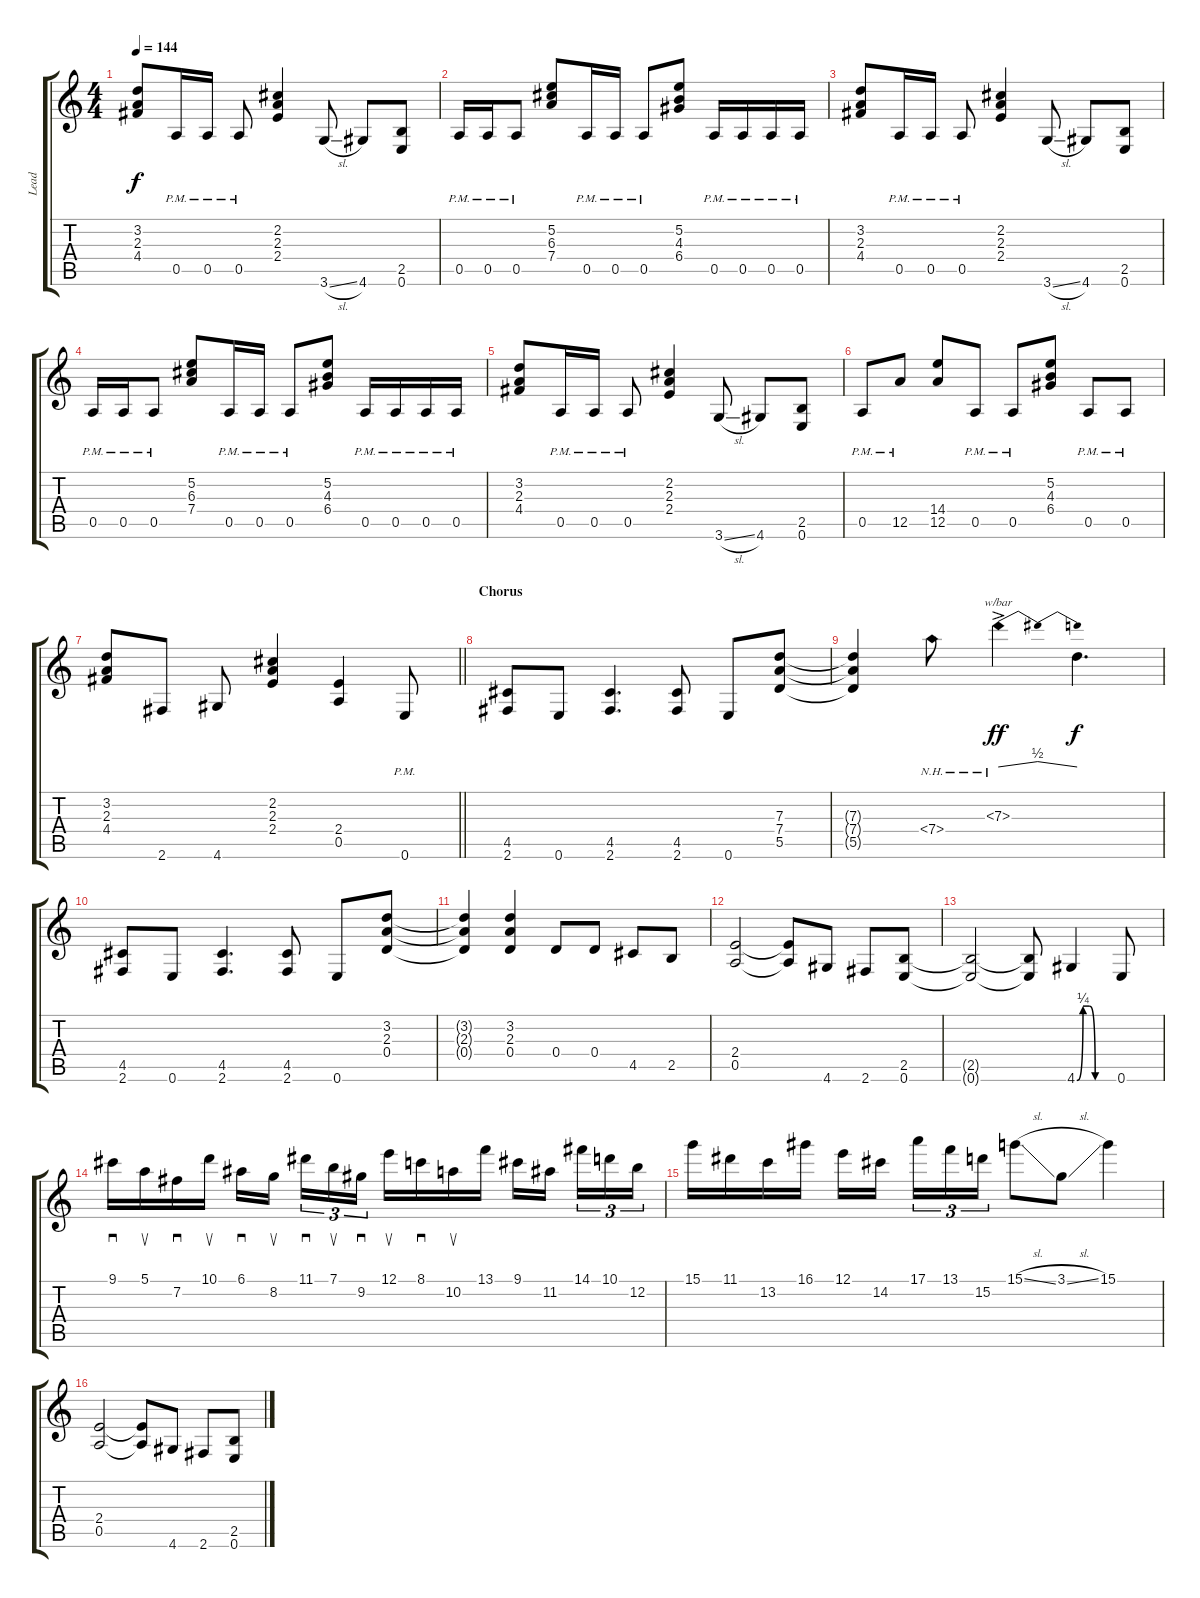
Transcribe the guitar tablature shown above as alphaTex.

\track ("Lead" "Lead") {instrument overdrivenguitar}
\staff {score tabs}
\tuning (E4 B3 G3 D3 A2 E2) {hide}
\ts (4 4)
\tempo 144
\clef g2
\ks c
(3.2 2.3 4.4).8{dy f} 0.5{pm}.16 0.5{pm}.16 0.5{pm}.8 (2.2 2.3 2.4).4 3.6{sl}.8 4.6.8 (2.5 0.6).8 |
0.5{pm}.16 0.5{pm}.16 0.5{pm}.8 (5.2 6.3 7.4).8 0.5{pm}.16 0.5{pm}.16 0.5{pm}.8 (5.2 4.3 6.4).8 0.5{pm}.16 0.5{pm}.16 0.5{pm}.16 0.5{pm}.16 |
(3.2 2.3 4.4).8 0.5{pm}.16 0.5{pm}.16 0.5{pm}.8 (2.2 2.3 2.4).4 3.6{sl}.8 4.6.8 (2.5 0.6).8 |
0.5{pm}.16 0.5{pm}.16 0.5{pm}.8 (5.2 6.3 7.4).8 0.5{pm}.16 0.5{pm}.16 0.5{pm}.8 (5.2 4.3 6.4).8 0.5{pm}.16 0.5{pm}.16 0.5{pm}.16 0.5{pm}.16 |
(3.2 2.3 4.4).8 0.5{pm}.16 0.5{pm}.16 0.5{pm}.8 (2.2 2.3 2.4).4 3.6{sl}.8 4.6.8 (2.5 0.6).8 |
0.5{pm}.8 12.5{pm}.8 (14.4 12.5).8 0.5{pm}.8 0.5{pm}.8 (5.2 4.3 6.4).8 0.5{pm}.8 0.5{pm}.8 |
\barLineRight lightlight
(3.2 2.3 4.4).8 2.6.8 4.6.8 (2.2 2.3 2.4).4 (2.4 0.5).4 0.6{pm}.8 |
\section ("" "Chorus")
(4.5 2.6).8 0.6.8 (4.5 2.6).4{d} (4.5 2.6).8 0.6.8 (7.3 7.4 5.5).8 |
(7.3{t} 7.4{t} 5.5{t}).4 7.4{nh}.8 7.3{nh ac}.4{tbe (dip default 0 0 39 2 60 0) dy ff} 7.3{t}.4{d dy f} |
(4.5 2.6).8 0.6.8 (4.5 2.6).4{d} (4.5 2.6).8 0.6.8 (3.2 2.3 0.4).8 |
(3.2{t} 2.3{t} 0.4{t}).4 (3.2 2.3 0.4).4 0.4.8 0.4.8 4.5.8 2.5.8 |
(2.4 0.5).2 (2.4{t} 0.5{t}).8 4.6.8 2.6.8 (2.5 0.6).8 |
(2.5{t} 0.6{t}).2 (2.5{t} 0.6{t}).8 4.6{be (custom 0 0 10 1 20 1 30 0 60 0)}.4 0.6.8 |
9.1.16{sd} 5.1.16{su} 7.2.16{sd} 10.1.16{su} 6.1.16{sd} 8.2.16{su beam splitsecondary} 11.1.16{sd tu (3 2)} 7.1.16{su tu (3 2)} 9.2.16{sd tu (3 2)} 12.1.16{su} 8.1.16{sd} 10.2.16{su} 13.1.16 9.1.16 11.2.16{beam splitsecondary} 14.1.16{tu (3 2)} 10.1.16{tu (3 2)} 12.2.16{tu (3 2)} |
15.1.16 11.1.16 13.2.16 16.1.16 12.1.16 14.2.16{beam splitsecondary} 17.1.16{tu (3 2)} 13.1.16{tu (3 2)} 15.2.16{tu (3 2)} 15.1{sl}.8 3.1{sl}.8 15.1.4 |
(2.4 0.5).2 (2.4{t} 0.5{t}).8 4.6.8 2.6.8 (2.5 0.6).8
